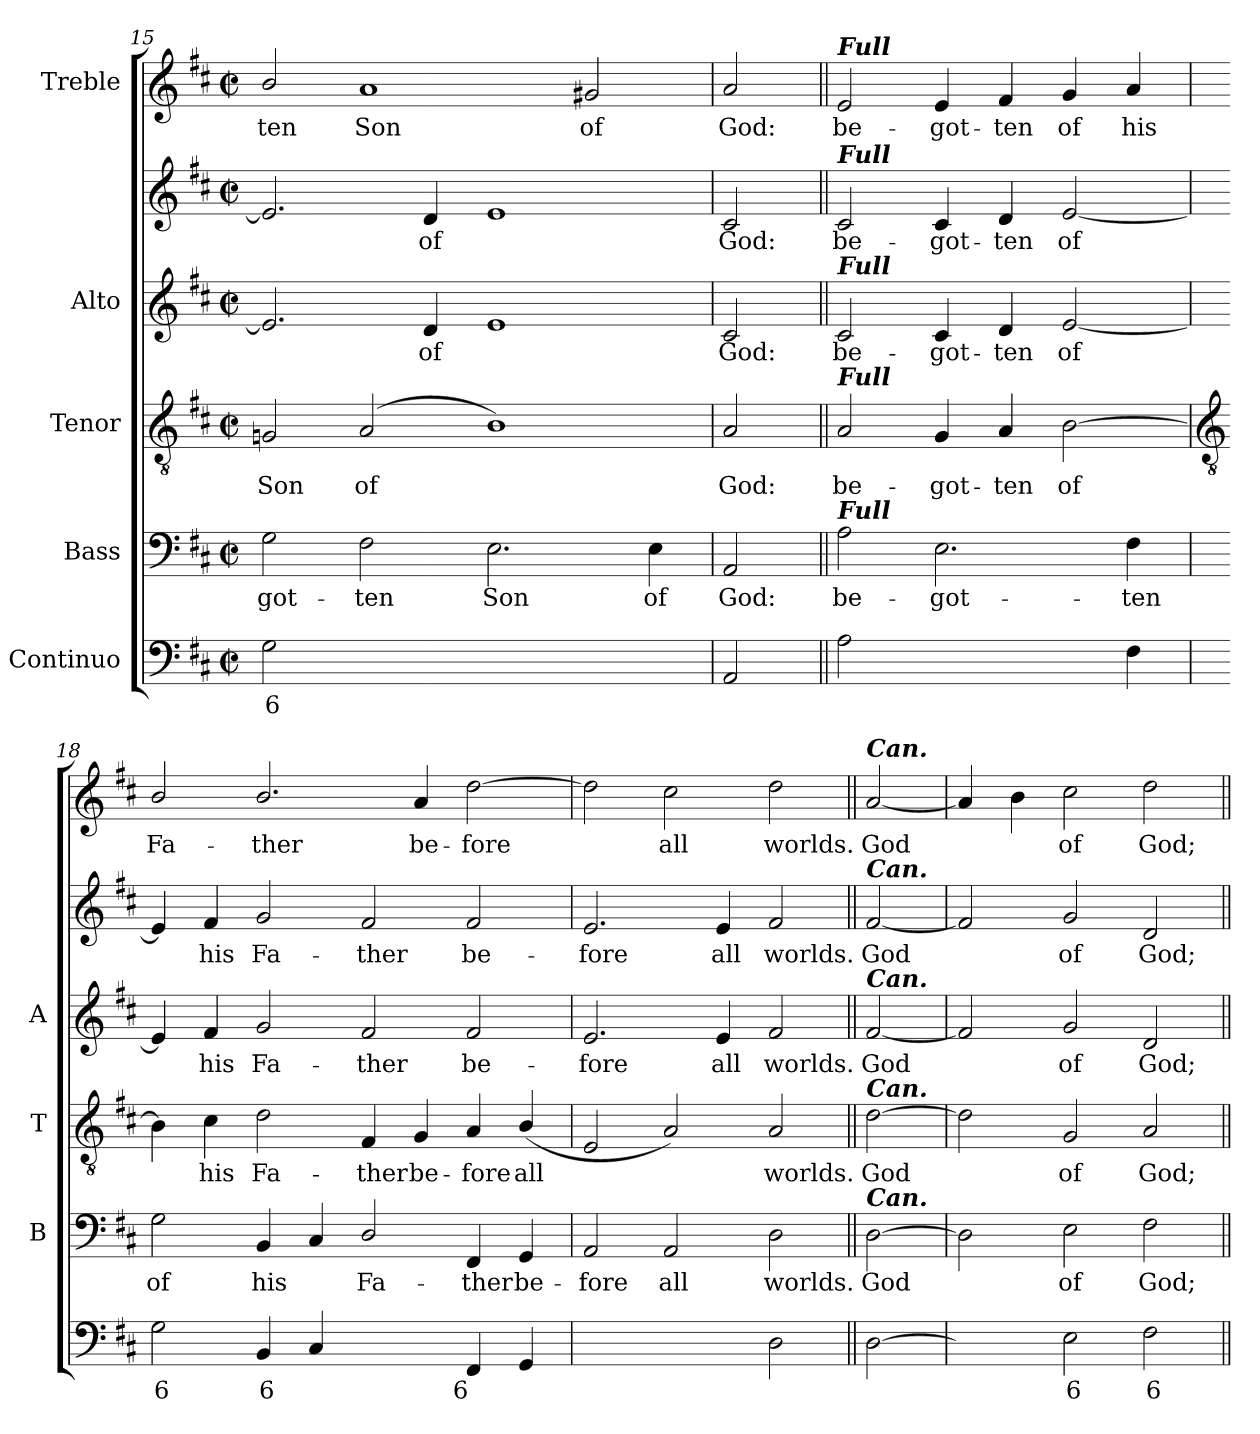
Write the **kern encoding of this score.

**kern	**text	**kern	**text	**kern	**text	**kern	**text	**kern	**text	**kern	**text
*part5	*part5	*part4	*part4	*part3	*part3	*part2	*part2	*part2	*part2	*part1	*part1
*staff6	*staff6	*staff5	*staff5	*staff4	*staff4	*staff3	*staff3	*staff2	*staff2	*staff1	*staff1
*I"Continuo	*	*I"Bass	*	*I"Tenor	*	*I"Alto	*	*	*	*I"Treble	*
*	*	*I'B	*	*I'T	*	*I'A	*	*	*	*	*
*clefF4	*	*clefF4	*	*clefGv2	*	*	*	*clefG2	*	*clefG2	*
*k[f#c#]	*	*k[f#c#]	*	*k[f#c#]	*	*k[f#c#]	*	*k[f#c#]	*	*k[f#c#]	*
*D:	*	*D:	*	*D:	*	*D:	*	*D:	*	*D:	*
*M4/2	*	*M4/2	*	*M4/2	*	*M4/2	*	*M4/2	*	*M4/2	*
*met(c|)	*	*met(c|)	*	*met(c|)	*	*met(c|)	*	*met(c|)	*	*met(c|)	*
=15	=15	=15	=15	=15	=15	=15	=15	=15	=15	=15	=15
!	!LO:LY:b	!	!LO:LY:b	!	!LO:LY:b	!	!	!	!	!	!LO:LY:b
2G	6	2G	-got-	2Gn	Son	2.e]	.	2.e]	.	2b/	-ten
!	!LO:LY:b	!	!LO:LY:b	!	!LO:LY:b	!	!	!	!	!	!LO:LY:b
[4F#yy	7	2F#	-ten	(<2A	of	.	.	.	.	1a	Son
!	!LO:LY:b	!	!	!	!	!	!LO:LY:b	!	!LO:LY:b	!	!
4F#yy]	6	.	.	.	.	4d	of	4d	of	.	.
!	!LO:LY:b	!	!LO:LY:b	!	!	!	!	!	!	!	!
[2Eyy	4	2.E	Son	1B)	.	1e	.	1e	.	.	.
!	!LO:LY:b	!	!	!	!	!	!	!	!	!	!LO:LY:b
2Eyy]	3	.	.	.	.	.	.	.	.	2g#X	of
!	!	!	!LO:LY:b	!	!	!	!	!	!	!	!
.	.	4E	of	.	.	.	.	.	.	.	.
=16	=16	=16	=16	=16	=16	=16	=16	=16	=16	=16	=16
!	!	!	!LO:LY:b	!	!LO:LY:b	!	!LO:LY:b	!	!LO:LY:b	!	!LO:LY:b
2AA	.	2AA	God:	2A	God:	2c#	God:	2c#	God:	2a	God:
=17||	=17||	=17||	=17||	=17||	=17||	=17||	=17||	=17||	=17||	=17||	=17||
!	!	!	!	!	!	!	!	!	!	!LO:TX:a:Bi:t=Full	!
!	!	!	!	!	!	!	!	!LO:TX:a:Bi:t=Full	!	!	!
!	!	!	!	!	!	!LO:TX:a:Bi:t=Full	!	!	!	!	!
!	!	!	!	!LO:TX:a:Bi:t=Full	!	!	!	!	!	!	!
!	!	!LO:TX:a:Bi:t=Full	!	!	!	!	!	!	!	!	!
!	!	!	!LO:LY:b	!	!LO:LY:b	!	!LO:LY:b	!	!LO:LY:b	!	!LO:LY:b
2A	.	2A	be-	2A	be-	2c#	be-	2c#	be-	2e	be-
!	!LO:LY:b	!	!LO:LY:b	!	!LO:LY:b	!	!LO:LY:b	!	!LO:LY:b	!	!LO:LY:b
[2Eyy	6	2.E	-got-	4G	-got-	4c#	-got-	4c#	-got-	4e	-got-
!	!	!	!	!	!LO:LY:b	!	!LO:LY:b	!	!LO:LY:b	!	!LO:LY:b
.	.	.	.	4A	-ten	4d	-ten	4d	-ten	4f#	-ten
!	!LO:LY:b	!	!	!	!LO:LY:b	!	!LO:LY:b	!	!LO:LY:b	!	!LO:LY:b
4Eyy]	5	.	.	[2B	of	[2e	of	[2e	of	4g	of
!	!	!	!LO:LY:b	!	!	!	!	!	!	!	!LO:LY:b
4F#	.	4F#	-ten	.	.	.	.	.	.	4a	his
!!LO:LB:g=z
=18	=18	=18	=18	=18	=18	=18	=18	=18	=18	=18	=18
*	*	*	*	*clefGv2	*	*	*	*	*	*	*
!	!LO:LY:b	!	!LO:LY:b	!	!	!	!	!	!	!	!LO:LY:b
2G	6	2G	of	4B]	.	4e]	.	4e]	.	2b/	Fa-
!	!	!	!	!	!LO:LY:b	!	!LO:LY:b	!	!LO:LY:b	!	!
.	.	.	.	4c#	his	4f#	his	4f#	his	.	.
!	!LO:LY:b	!	!LO:LY:b	!	!LO:LY:b	!	!LO:LY:b	!	!LO:LY:b	!	!LO:LY:b
4BB	6	4BB	his	2d	Fa-	2g	Fa-	2g	Fa-	2.b/	-ther
4C#	.	4C#	.	.	.	.	.	.	.	.	.
!	!LO:LY:b	!	!LO:LY:b	!	!LO:LY:b	!	!LO:LY:b	!	!LO:LY:b	!	!
[4Dyy	6	2D/	Fa-	4F#	-ther	2f#	-ther	2f#	-ther	.	.
!	!LO:LY:b	!	!	!	!LO:LY:b	!	!	!	!	!	!LO:LY:b
4Dyy]	5	.	.	4G	be-	.	.	.	.	4a	be-
!	!LO:LY:b	!	!LO:LY:b	!	!LO:LY:b	!	!LO:LY:b	!	!LO:LY:b	!	!LO:LY:b
4FF#	6	4FF#	-ther	4A	-fore	2f#	be-	2f#	be-	[2dd	-fore
!	!	!	!LO:LY:b	!	!LO:LY:b	!	!	!	!	!	!
4GG	.	4GG	be-	(<4B/	all	.	.	.	.	.	.
=19	=19	=19	=19	=19	=19	=19	=19	=19	=19	=19	=19
!	!LO:LY:b	!	!LO:LY:b	!	!	!	!LO:LY:b	!	!LO:LY:b	!	!
[2AAyy	4	2AA	-fore	2E	.	2.e	-fore	2.e	-fore	2dd]	.
!	!LO:LY:b	!	!LO:LY:b	!	!	!	!	!	!	!	!LO:LY:b
2AAyy]	3	2AA	all	2A)	.	.	.	.	.	2cc#	all
!	!	!	!	!	!	!	!LO:LY:b	!	!LO:LY:b	!	!
.	.	.	.	.	.	4e	all	4e	all	.	.
!	!	!	!LO:LY:b	!	!LO:LY:b	!	!LO:LY:b	!	!LO:LY:b	!	!LO:LY:b
2D	.	2D	worlds.	2A	worlds.	2f#	worlds.	2f#	worlds.	2dd	worlds.
=20||	=20||	=20||	=20||	=20||	=20||	=20||	=20||	=20||	=20||	=20||	=20||
!	!	!	!	!	!	!	!	!	!	!LO:TX:a:Bi:t=Can.	!
!	!	!	!	!	!	!	!	!LO:TX:a:Bi:t=Can.	!	!	!
!	!	!	!	!	!	!LO:TX:a:Bi:t=Can.	!	!	!	!	!
!	!	!	!	!LO:TX:a:Bi:t=Can.	!	!	!	!	!	!	!
!	!	!LO:TX:a:Bi:t=Can.	!	!	!	!	!	!	!	!	!
!	!	!	!LO:LY:b	!	!LO:LY:b	!	!LO:LY:b	!	!LO:LY:b	!	!LO:LY:b
[2D	.	[2D	God	[2d	God	[2f#	God	[2f#	God	[2a	God
=21	=21	=21	=21	=21	=21	=21	=21	=21	=21	=21	=21
!	!LO:LY:b	!	!	!	!	!	!	!	!	!	!
4Dyy_	5	2D]	.	2d]	.	2f#]	.	2f#]	.	4a]	.
!	!LO:LY:b	!	!	!	!	!	!	!	!	!	!
4Dyy]	6	.	.	.	.	.	.	.	.	4b	.
!	!LO:LY:b	!	!LO:LY:b	!	!LO:LY:b	!	!LO:LY:b	!	!LO:LY:b	!	!LO:LY:b
2E	6	2E	of	2G	of	2g	of	2g	of	2cc#	of
!	!LO:LY:b	!	!LO:LY:b	!	!LO:LY:b	!	!LO:LY:b	!	!LO:LY:b	!	!LO:LY:b
2F#	6	2F#	God;	2A	God;	2d	God;	2d	God;	2dd	God;
=||	=||	=||	=||	=||	=||	=||	=||	=||	=||	=||	=||
*-	*-	*-	*-	*-	*-	*-	*-	*-	*-	*-	*-
